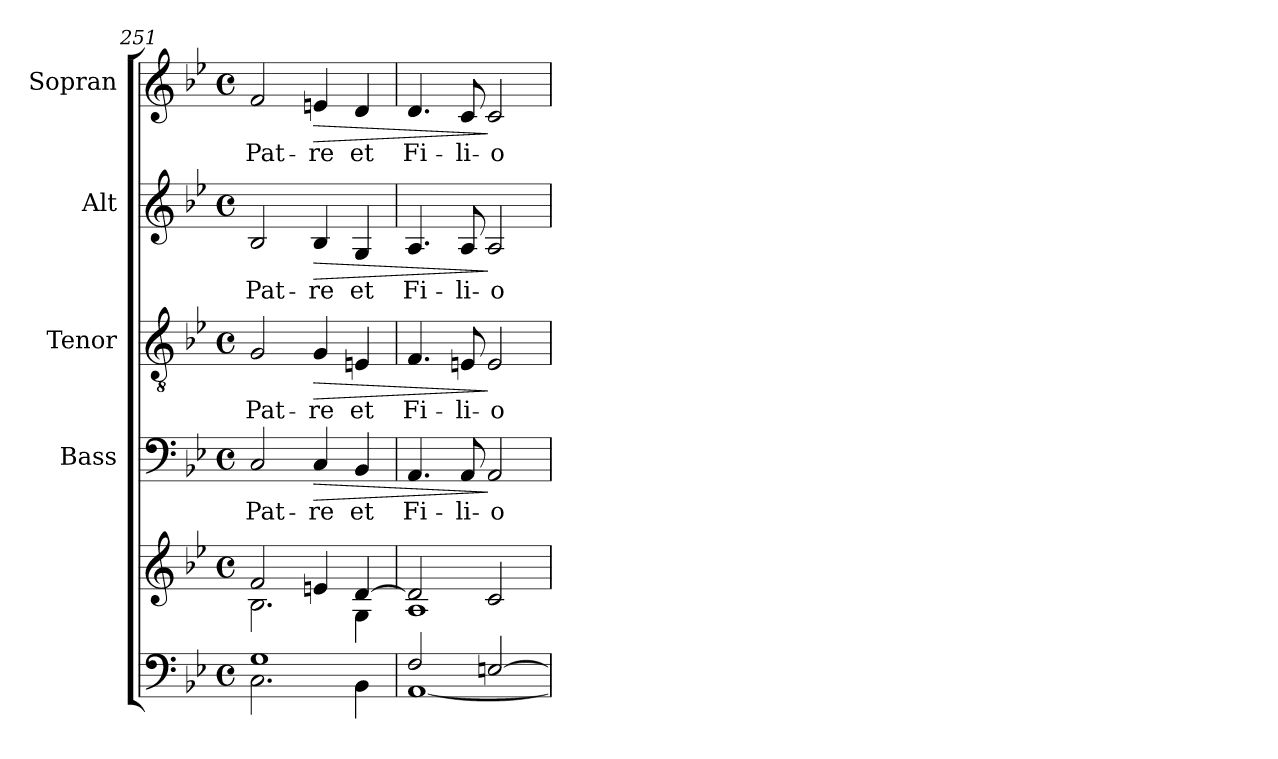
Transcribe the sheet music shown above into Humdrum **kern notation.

**kern	**kern	**kern	**text	**dynam	**kern	**text	**dynam	**kern	**text	**dynam	**kern	**text	**dynam
*part5	*part5	*part4	*part4	*part4	*part3	*part3	*part3	*part2	*part2	*part2	*part1	*part1	*part1
*staff6	*staff5	*staff4	*staff4	*staff4	*staff3	*staff3	*staff3	*staff2	*staff2	*staff2	*staff1	*staff1	*staff1
*	*	*I"Bass	*	*	*I"Tenor	*	*	*I"Alt	*	*	*I"Sopran	*	*
*	*	*I'B.	*	*	*I'T.	*	*	*I'A.	*	*	*I'S.	*	*
*clefF4	*clefG2	*clefF4	*	*	*clefGv2	*	*	*clefG2	*	*	*clefG2	*	*
*k[b-e-]	*k[b-e-]	*k[b-e-]	*	*	*k[b-e-]	*	*	*k[b-e-]	*	*	*k[b-e-]	*	*
*B-:	*B-:	*B-:	*	*	*B-:	*	*	*B-:	*	*	*B-:	*	*
*M4/4	*M4/4	*M4/4	*	*	*M4/4	*	*	*M4/4	*	*	*M4/4	*	*
*met(c)	*met(c)	*met(c)	*	*	*met(c)	*	*	*met(c)	*	*	*met(c)	*	*
=251	=251	=251	=251	=251	=251	=251	=251	=251	=251	=251	=251	=251	=251
*^	*^	*	*	*	*	*	*	*	*	*	*	*	*
!	!	!	!	!	!LO:LY:b	!	!	!LO:LY:b	!	!	!LO:LY:b	!	!	!LO:LY:b	!
1G	2.C\	2f/	2.B-\	2C/	Pat-	.	2G/	Pat-	.	2B-/	Pat-	.	2f/	Pat-	.
!	!	!	!	!	!LO:LY:b	!LO:HP:b	!	!LO:LY:b	!LO:HP:b	!	!LO:LY:b	!LO:HP:b	!	!LO:LY:b	!LO:HP:b
.	.	4en/	.	4C/	-re	>	4G/	-re	>	4B-/	-re	>	4en/	-re	>
!	!	!	!	!	!LO:LY:b	!	!	!LO:LY:b	!	!	!LO:LY:b	!	!	!LO:LY:b	!
.	4BB-\	[>4d/	4G\	4BB-/	et	.	4En/	et	.	4G/	et	.	4d/	et	.
=252	=252	=252	=252	=252	=252	=252	=252	=252	=252	=252	=252	=252	=252	=252	=252
!	!	!	!	!	!LO:LY:b	!	!	!LO:LY:b	!	!	!LO:LY:b	!	!	!LO:LY:b	!
2F/	[<1AA	2d/]	1A	4.AA/	Fi-	.	4.F/	Fi-	.	4.A/	Fi-	.	4.d/	Fi-	.
!	!	!	!	!	!LO:LY:b	!	!	!LO:LY:b	!	!	!LO:LY:b	!	!	!LO:LY:b	!
.	.	.	.	8AA/	-li-	.	8En/	-li-	.	8A/	-li-	.	8c/	-li-	.
!	!	!	!	!	!LO:LY:b	!	!	!LO:LY:b	!	!	!LO:LY:b	!	!	!LO:LY:b	!
[>2En/	.	2c/	.	2AA/	-o	]	2E/	-o	]	2A/	-o	]	2c/	-o	]
*v	*v	*	*	*	*	*	*	*	*	*	*	*	*	*	*
*	*v	*v	*	*	*	*	*	*	*	*	*	*	*	*
=	=	=	=	=	=	=	=	=	=	=	=	=	=
*-	*-	*-	*-	*-	*-	*-	*-	*-	*-	*-	*-	*-	*-
